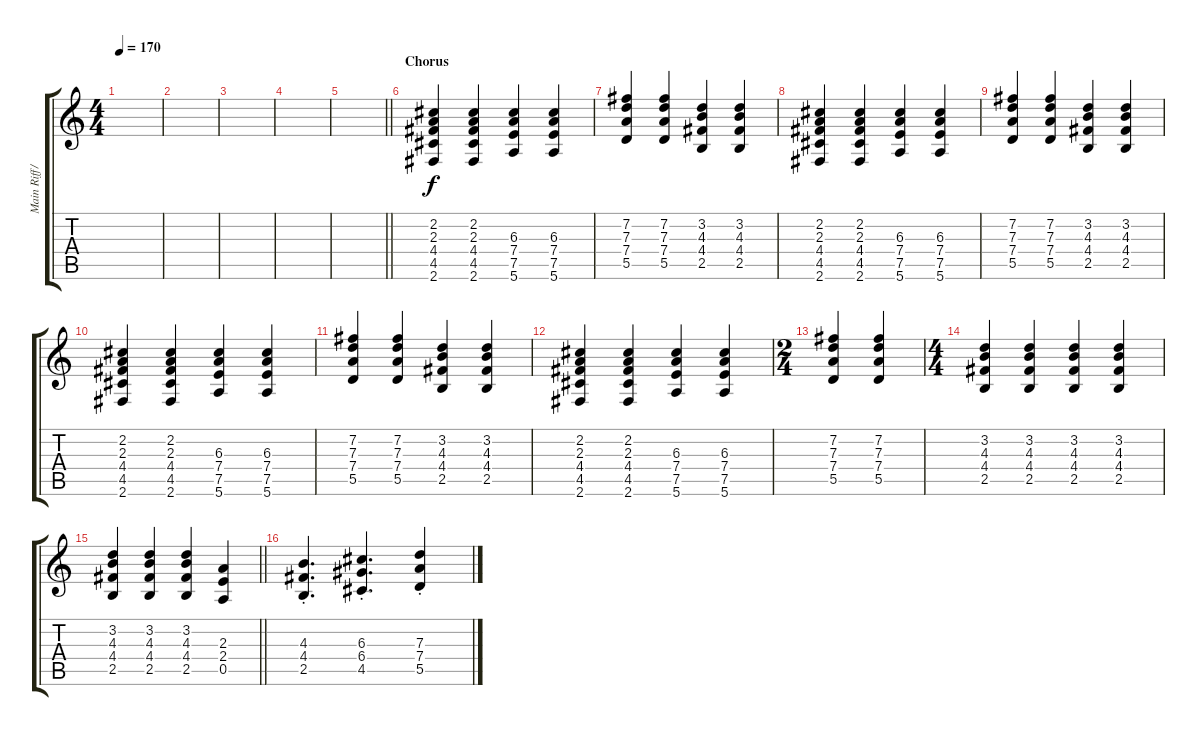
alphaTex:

\track ("Main Riff/Solo" "Main Riff/") {instrument overdrivenguitar}
\staff {score tabs}
\tuning (E4 B3 G3 D3 A2 E2) {hide}
\ts (4 4)
\tempo 170
\clef g2
\ks c
|
|
|
|
\barLineRight lightlight
|
\section ("" "Chorus")
(2.2 2.3 4.4 4.5 2.6).4 (2.2 2.3 4.4 4.5 2.6).4 (6.3 7.4 7.5 5.6).4 (6.3 7.4 7.5 5.6).4 |
(7.2 7.3 7.4 5.5).4 (7.2 7.3 7.4 5.5).4 (3.2 4.3 4.4 2.5).4 (3.2 4.3 4.4 2.5).4 |
(2.2 2.3 4.4 4.5 2.6).4 (2.2 2.3 4.4 4.5 2.6).4 (6.3 7.4 7.5 5.6).4 (6.3 7.4 7.5 5.6).4 |
(7.2 7.3 7.4 5.5).4 (7.2 7.3 7.4 5.5).4 (3.2 4.3 4.4 2.5).4 (3.2 4.3 4.4 2.5).4 |
(2.2 2.3 4.4 4.5 2.6).4 (2.2 2.3 4.4 4.5 2.6).4 (6.3 7.4 7.5 5.6).4 (6.3 7.4 7.5 5.6).4 |
(7.2 7.3 7.4 5.5).4 (7.2 7.3 7.4 5.5).4 (3.2 4.3 4.4 2.5).4 (3.2 4.3 4.4 2.5).4 |
(2.2 2.3 4.4 4.5 2.6).4 (2.2 2.3 4.4 4.5 2.6).4 (6.3 7.4 7.5 5.6).4 (6.3 7.4 7.5 5.6).4 |
\ts (2 4)
(7.2 7.3 7.4 5.5).4 (7.2 7.3 7.4 5.5).4 |
\ts (4 4)
(3.2 4.3 4.4 2.5).4 (3.2 4.3 4.4 2.5).4 (3.2 4.3 4.4 2.5).4 (3.2 4.3 4.4 2.5).4 |
\barLineRight lightlight
(3.2 4.3 4.4 2.5).4 (3.2 4.3 4.4 2.5).4 (3.2 4.3 4.4 2.5).4 (2.3 2.4 0.5).4 |
(4.3{st} 4.4{st} 2.5{st}).4{d} (6.3{st} 6.4{st} 4.5{st}).4{d} (7.3{st} 7.4{st} 5.5{st}).4
